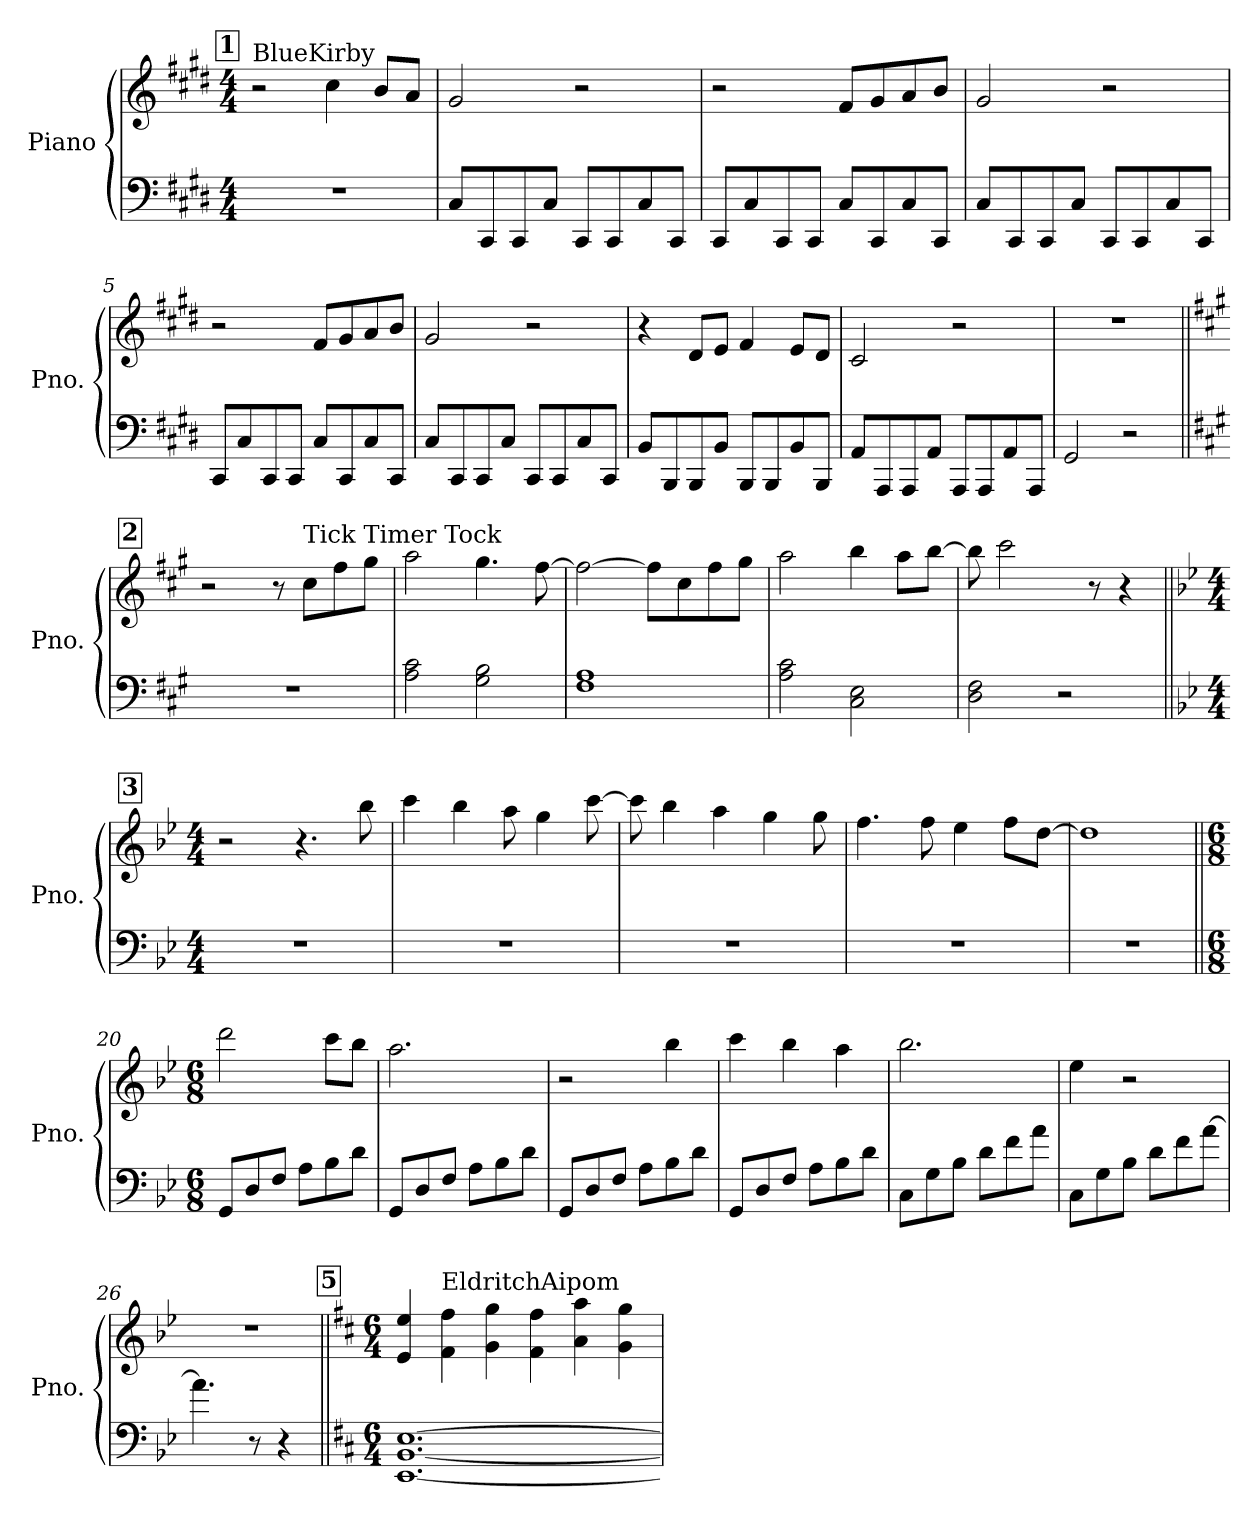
**kern	**kern
*part1	*part1
*staff2	*staff1
*I"Piano	*
*I'Pno.	*
*clefF4	*clefG2
*k[f#c#g#d#]	*k[f#c#g#d#]
*M4/4	*M4/4
*MM135	*MM135
!!LO:REH:place=s1:a:B:fs=14:t=1
=1	=1
!	!LO:TX:a:t=BlueKirby
1r	2r
.	4cc#\
.	8b/L
.	8a/J
=2	=2
8C#/L	2g#/
8CC#/	.
8CC#/	.
8C#/J	.
8CC#/L	2r
8CC#/	.
8C#/	.
8CC#/J	.
=3	=3
8CC#/L	2r
8C#/	.
8CC#/	.
8CC#/J	.
8C#/L	8f#/L
8CC#/	8g#/
8C#/	8a/
8CC#/J	8b/J
=4	=4
8C#/L	2g#/
8CC#/	.
8CC#/	.
8C#/J	.
8CC#/L	2r
8CC#/	.
8C#/	.
8CC#/J	.
=5	=5
8CC#/L	2r
8C#/	.
8CC#/	.
8CC#/J	.
8C#/L	8f#/L
8CC#/	8g#/
8C#/	8a/
8CC#/J	8b/J
!!LO:LB:g=z
=6	=6
8C#/L	2g#/
8CC#/	.
8CC#/	.
8C#/J	.
8CC#/L	2r
8CC#/	.
8C#/	.
8CC#/J	.
=7	=7
8BB/L	4r
8BBB/	.
8BBB/	8d#/L
8BB/J	8e/J
8BBB/L	4f#/
8BBB/	.
8BB/	8e/L
8BBB/J	8d#/J
=8	=8
8AA/L	2c#/
8AAA/	.
8AAA/	.
8AA/J	.
8AAA/L	2r
8AAA/	.
8AA/	.
8AAA/J	.
=9	=9
2GG#/	1r
2r	.
!!LO:REH:place=s1:a:B:fs=14:t=2
=10||	=10||
*k[f#c#g#]	*k[f#c#g#]
1r	2r
.	8r
!	!LO:TX:a:t=Tick Timer Tock
.	8cc#\L
.	8ff#\
.	8gg#\J
=11	=11
2A\ 2c#\	2aa\
2G#\ 2B\	4.gg#\
.	[8ff#\
!!LO:LB:g=z
=12	=12
1F# 1A	2ff#\_
.	8ff#\L]
.	8cc#\
.	8ff#\
.	8gg#\J
=13	=13
2A\ 2c#\	2aa\
2C#\ 2E\	4bb\
.	8aa\L
.	[8bb\J
=14	=14
2D\ 2F#\	8bb\]
.	2ccc#\
2r	.
.	8r
.	4r
!!LO:REH:place=s1:a:B:fs=14:t=3
=15||	=15||
*k[b-e-]	*k[b-e-]
*M4/4	*M4/4
1r	2r
.	4.r
.	8bb-\
=16	=16
1r	4ccc\
.	4bb-\
.	8aa\
.	4gg\
.	[8ccc\
=17	=17
1r	8ccc\]
.	4bb-\
.	4aa\
.	4gg\
.	8gg\
=18	=18
1r	4.ff\
.	8ff\
.	4ee-\
.	8ff\L
.	[8dd\J
!!LO:LB:g=z
=19	=19
1r	1dd]
=20||	=20||
!!LO:REH:place=s1:a:B:fs=14:t=4
*M6/8	*M6/8
*	*MM120
8GG/L	2ddd\
8D/	.
8F/J	.
8A\L	.
8B-\	8ccc\L
8d\J	8bb-\J
=21	=21
8GG/L	2.aa\
8D/	.
8F/J	.
8A\L	.
8B-\	.
8d\J	.
=22	=22
8GG/L	2r
8D/	.
8F/J	.
8A\L	.
8B-\	4bb-\
8d\J	.
=23	=23
8GG/L	4ccc\
8D/	.
8F/J	4bb-\
8A\L	.
8B-\	4aa\
8d\J	.
=24	=24
8C\L	2.bb-\
8G\	.
8B-\J	.
8d\L	.
8f\	.
8a\J	.
=25	=25
8C\L	4ee-\
8G\	.
8B-\J	2r
8d\L	.
8f\	.
[8a\J	.
!!LO:LB:g=z
=26	=26
4.a\]	2.r
8r	.
4r	.
!!LO:REH:place=s1:a:B:fs=14:t=5
=27||	=27||
*k[f#c#]	*k[f#c#]
*M6/4	*M6/4
[1.EE [1.BB [1.E	4e/ 4ee/
!	!LO:TX:a:t=EldritchAipom
.	4f#\ 4ff#\
.	4g\ 4gg\
.	4f#\ 4ff#\
.	4a\ 4aa\
.	4g\ 4gg\
=	=
*-	*-
